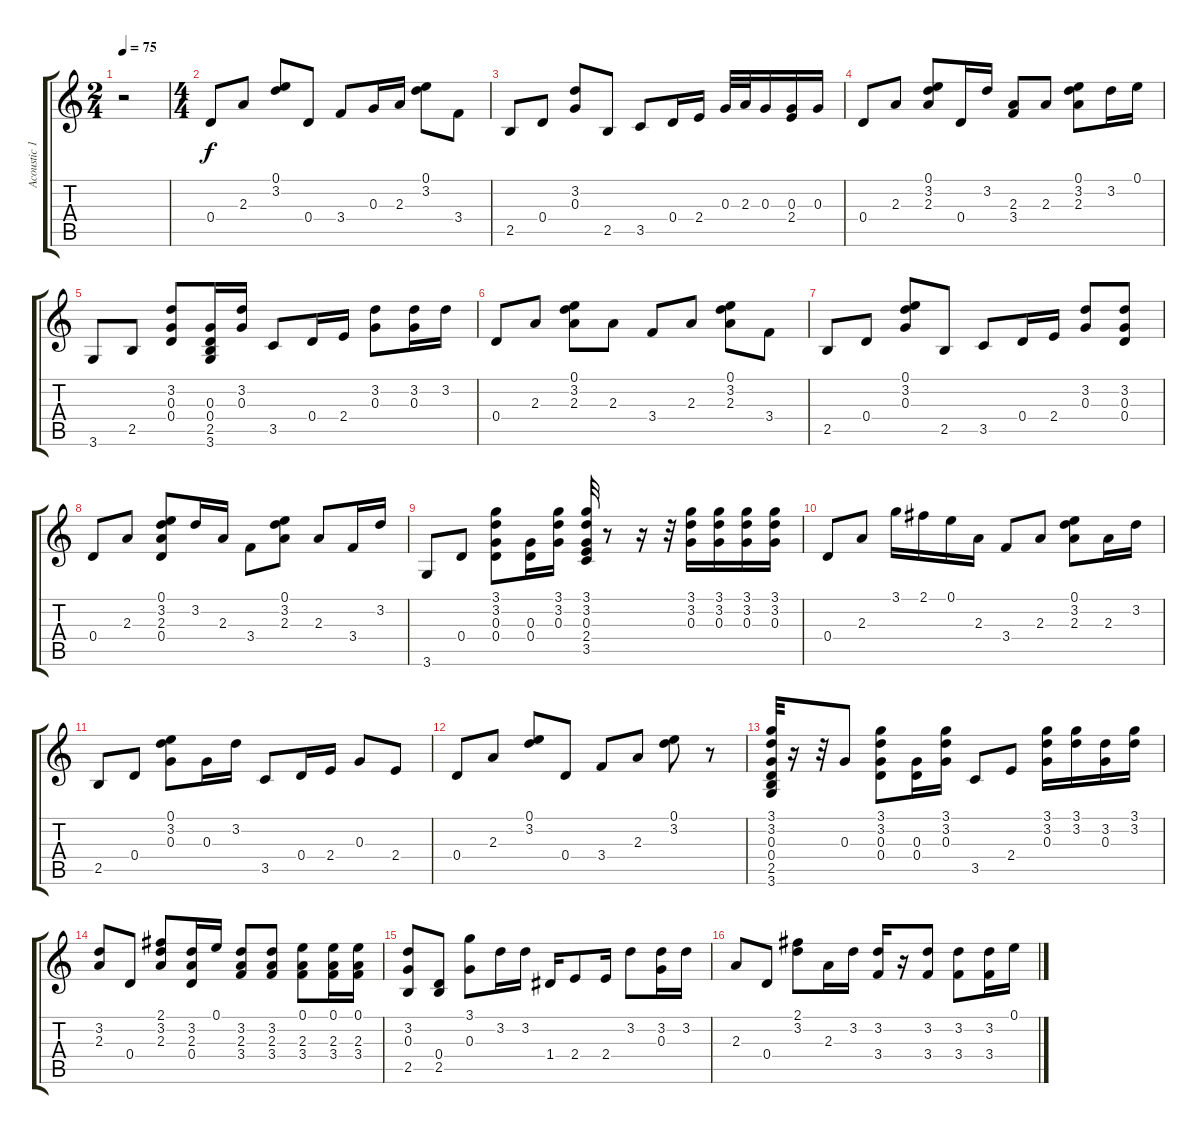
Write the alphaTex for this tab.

\track ("Acoustic 1" "Acoustic 1") {instrument acousticguitarnylon}
\staff {score tabs}
\tuning (E4 B3 G3 D3 A2 E2) {hide}
\ts (2 4)
\tempo 75
\clef g2
\ks c
r.2{dy f instrument acousticguitarnylon} |
\ts (4 4)
0.4.8 2.3.8 (0.1 3.2).8 0.4.8 3.4.8 0.3.16 2.3.16 (0.1 3.2).8 3.4.8 |
2.5.8 0.4.8 (3.2 0.3).8 2.5.8 3.5.8 0.4.16 2.4.16 0.3.32 2.3.32 0.3.16 (0.3 2.4).16 0.3.16 |
0.4.8 2.3.8 (0.1 3.2 2.3).8 0.4.16 3.2.16 (2.3 3.4).8 2.3.8 (0.1 3.2 2.3).8 3.2.16 0.1.16 |
3.6.8 2.5.8 (3.2 0.3 0.4).8 (0.3 0.4 2.5 3.6).16 (3.2 0.3).16 3.5.8 0.4.16 2.4.16 (3.2 0.3).8 (3.2 0.3).16 3.2.16 |
0.4.8 2.3.8 (0.1 3.2 2.3).8 2.3.8 3.4.8 2.3.8 (0.1 3.2 2.3).8 3.4.8 |
2.5.8 0.4.8 (0.1 3.2 0.3).8 2.5.8 3.5.8 0.4.16 2.4.16 (3.2 0.3).8 (3.2 0.3 0.4).8 |
0.4.8 2.3.8 (0.1 3.2 2.3 0.4).8 3.2.16 2.3.16 3.4.8 (0.1 3.2 2.3).8 2.3.8 3.4.16 3.2.16 |
3.6.8 0.4.8 (3.1 3.2 0.3 0.4).8 (0.3 0.4).16 (3.1 3.2 0.3).16 (3.1 3.2 0.3 2.4 3.5).32 r.8 r.16 r.32 (3.1 3.2 0.3).16 (3.1 3.2 0.3).16 (3.1 3.2 0.3).16 (3.1 3.2 0.3).16 |
0.4.8 2.3.8 3.1.16 2.1.16 0.1.16 2.3.16 3.4.8 2.3.8 (0.1 3.2 2.3).8 2.3.16 3.2.16 |
2.5.8 0.4.8 (0.1 3.2 0.3).8 0.3.16 3.2.16 3.5.8 0.4.16 2.4.16 0.3.8 2.4.8 |
0.4.8 2.3.8 (0.1 3.2).8 0.4.8 3.4.8 2.3.8 (0.1 3.2).8 r.8 |
(3.1 3.2 0.3 0.4 2.5 3.6).32 r.16 r.32 0.3.8 (3.1 3.2 0.3 0.4).8 (0.3 0.4).16 (3.1 3.2 0.3).16 3.5.8 2.4.8 (3.1 3.2 0.3).16 (3.1 3.2).16 (3.2 0.3).16 (3.1 3.2).16 |
(3.2 2.3).8 0.4.8 (2.1 3.2 2.3).8 (3.2 2.3 0.4).16 0.1.16 (3.2 2.3 3.4).8 (3.2 2.3 3.4).8 (0.1 2.3 3.4).8 (0.1 2.3 3.4).16 (0.1 2.3 3.4).16 |
(3.2 0.3 2.5).8 (0.4 2.5).8 (3.1 0.3).8 3.2.16 3.2.16 1.4.16 2.4.8 2.4.16 3.2.8 (3.2 0.3).16 3.2.16 |
2.3.8 0.4.8 (2.1 3.2).8 2.3.16 3.2.16 (3.2 3.4).16 r.16 (3.2 3.4).8 (3.2 3.4).8 (3.2 3.4).16 0.1.16
